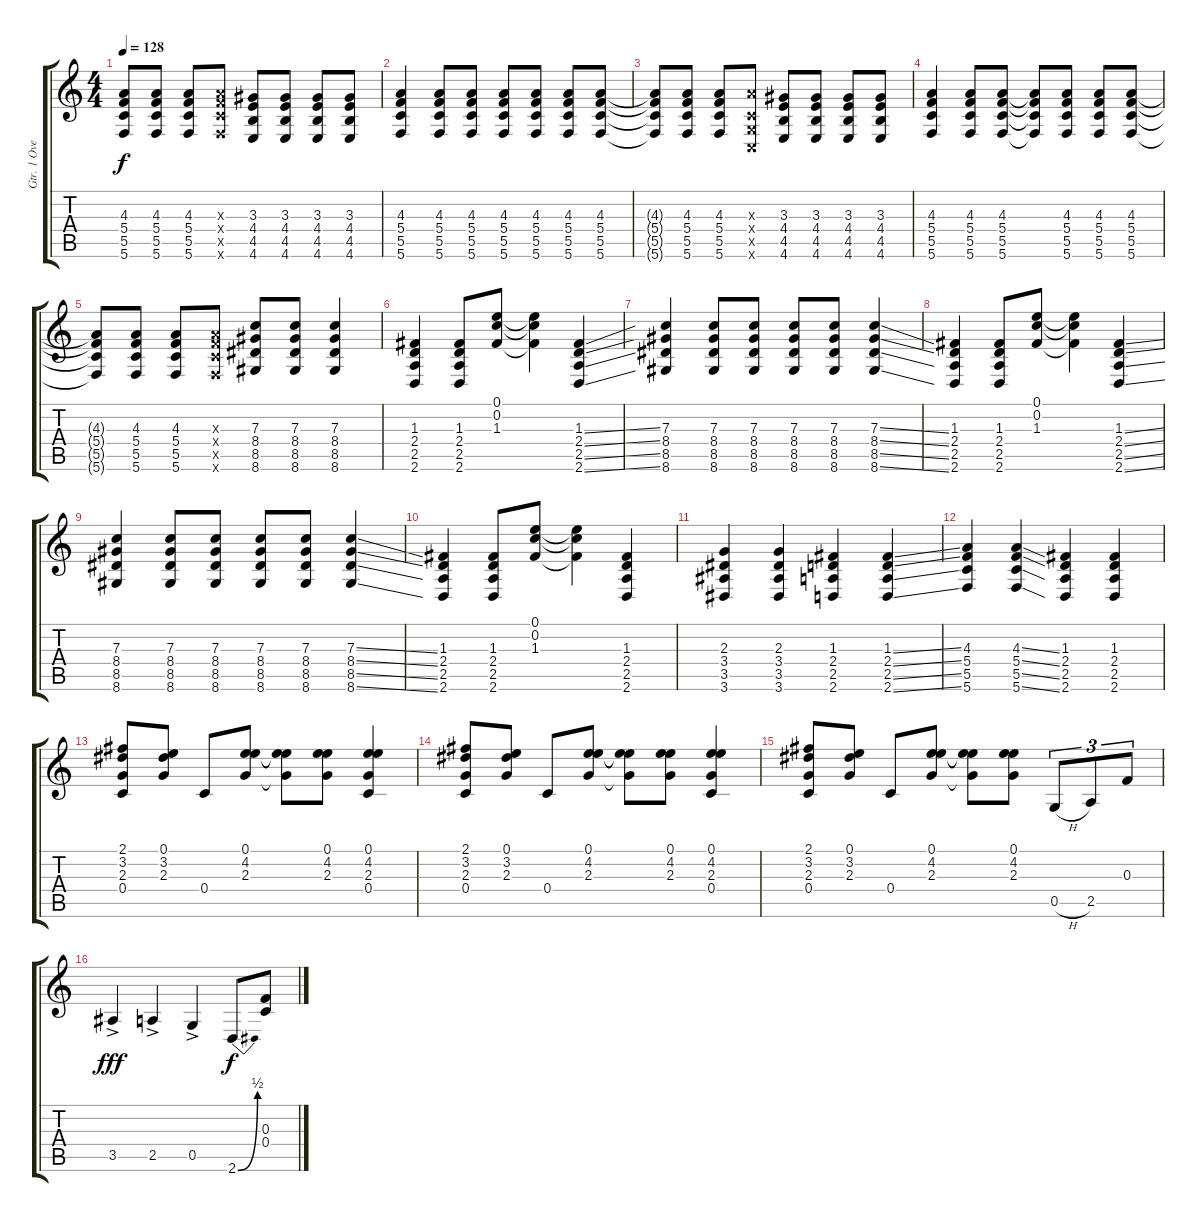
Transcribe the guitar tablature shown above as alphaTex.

\track ("Gtr. 1 Overdub" "Gtr. 1 Ove") {instrument acousticguitarsteel}
\staff {score tabs}
\tuning (E4 C4 F3 C3 G2 C2) {hide}
\ts (4 4)
\tempo 128
\clef g2
\ks c
(4.3{t} 5.4{t} 5.5{t} 5.6{t}).8{dy f} (4.3 5.4 5.5 5.6).8 (4.3 5.4 5.5 5.6).8 (4.3{x} 5.4{x} 5.5{x} 5.6{x}).8 (3.3 4.4 4.5 4.6).8 (3.3 4.4 4.5 4.6).8 (3.3 4.4 4.5 4.6).8 (3.3 4.4 4.5 4.6).8 |
(4.3 5.4 5.5 5.6).4 (4.3 5.4 5.5 5.6).8 (4.3 5.4 5.5 5.6).8 (4.3 5.4 5.5 5.6).8 (4.3 5.4 5.5 5.6).8 (4.3 5.4 5.5 5.6).8 (4.3 5.4 5.5 5.6).8 |
(4.3{t} 5.4{t} 5.5{t} 5.6{t}).8 (4.3 5.4 5.5 5.6).8 (4.3 5.4 5.5 5.6).8 (4.3{x} 0.4{x} 0.5{x} 0.6{x}).8 (3.3 4.4 4.5 4.6).8 (3.3 4.4 4.5 4.6).8 (3.3 4.4 4.5 4.6).8 (3.3 4.4 4.5 4.6).8 |
(4.3 5.4 5.5 5.6).4 (4.3 5.4 5.5 5.6).8 (4.3 5.4 5.5 5.6).8 (4.3{t} 5.4{t} 5.5{t} 5.6{t}).8 (4.3 5.4 5.5 5.6).8 (4.3 5.4 5.5 5.6).8 (4.3 5.4 5.5 5.6).8 |
(4.3{t} 5.4{t} 5.5{t} 5.6{t}).8 (4.3 5.4 5.5 5.6).8 (4.3 5.4 5.5 5.6).8 (4.3{x} 5.4{x} 5.5{x} 5.6{x}).8 (7.3 8.4 8.5 8.6).8 (7.3 8.4 8.5 8.6).8 (7.3 8.4 8.5 8.6).4 |
(1.3 2.4 2.5 2.6).4 (1.3 2.4 2.5 2.6).8 (0.1 0.2 1.3).8 (0.1{t} 0.2{t} 1.3{t}).4 (1.3{ss} 2.4{ss} 2.5{ss} 2.6{ss}).4 |
(7.3 8.4 8.5 8.6).4 (7.3 8.4 8.5 8.6).8 (7.3 8.4 8.5 8.6).8 (7.3 8.4 8.5 8.6).8 (7.3 8.4 8.5 8.6).8 (7.3{ss} 8.4{ss} 8.5{ss} 8.6{ss}).4 |
(1.3 2.4 2.5 2.6).4 (1.3 2.4 2.5 2.6).8 (0.1 0.2 1.3).8 (0.1{t} 0.2{t} 1.3{t}).4 (1.3{ss} 2.4{ss} 2.5{ss} 2.6{ss}).4 |
(7.3 8.4 8.5 8.6).4 (7.3 8.4 8.5 8.6).8 (7.3 8.4 8.5 8.6).8 (7.3 8.4 8.5 8.6).8 (7.3 8.4 8.5 8.6).8 (7.3{ss} 8.4{ss} 8.5{ss} 8.6{ss}).4 |
(1.3 2.4 2.5 2.6).4 (1.3 2.4 2.5 2.6).8 (0.1 0.2 1.3).8 (0.1{t} 0.2{t} 1.3{t}).4 (1.3 2.4 2.5 2.6).4 |
(2.3 3.4 3.5 3.6).4 (2.3 3.4 3.5 3.6).4 (1.3 2.4 2.5 2.6).4 (1.3{ss} 2.4{ss} 2.5{ss} 2.6{ss}).4 |
(4.3 5.4 5.5 5.6).4 (4.3{ss} 5.4{ss} 5.5{ss} 5.6{ss}).4 (1.3 2.4 2.5 2.6).4 (1.3 2.4 2.5 2.6).4 |
(2.1 3.2 2.3 0.4).8 (0.1 3.2 2.3).8 0.4.8 (0.1 4.2 2.3).8 (0.1{t} 4.2{t} 2.3{t}).8 (0.1 4.2 2.3).8 (0.1 4.2 2.3 0.4).4 |
(2.1 3.2 2.3 0.4).8 (0.1 3.2 2.3).8 0.4.8 (0.1 4.2 2.3).8 (0.1{t} 4.2{t} 2.3{t}).8 (0.1 4.2 2.3).8 (0.1 4.2 2.3 0.4).4 |
(2.1 3.2 2.3 0.4).8 (0.1 3.2 2.3).8 0.4.8 (0.1 4.2 2.3).8 (0.1{t} 4.2{t} 2.3{t}).8 (0.1 4.2 2.3).8 0.5{h}.8{tu (3 2)} 2.5.8{tu (3 2)} 0.3.8{tu (3 2)} |
3.5{ac}.4{dy fff} 2.5{ac}.4 0.5{ac}.4 2.6{be (bend 0 0 60 2)}.8{dy f} (0.3 0.4).8
